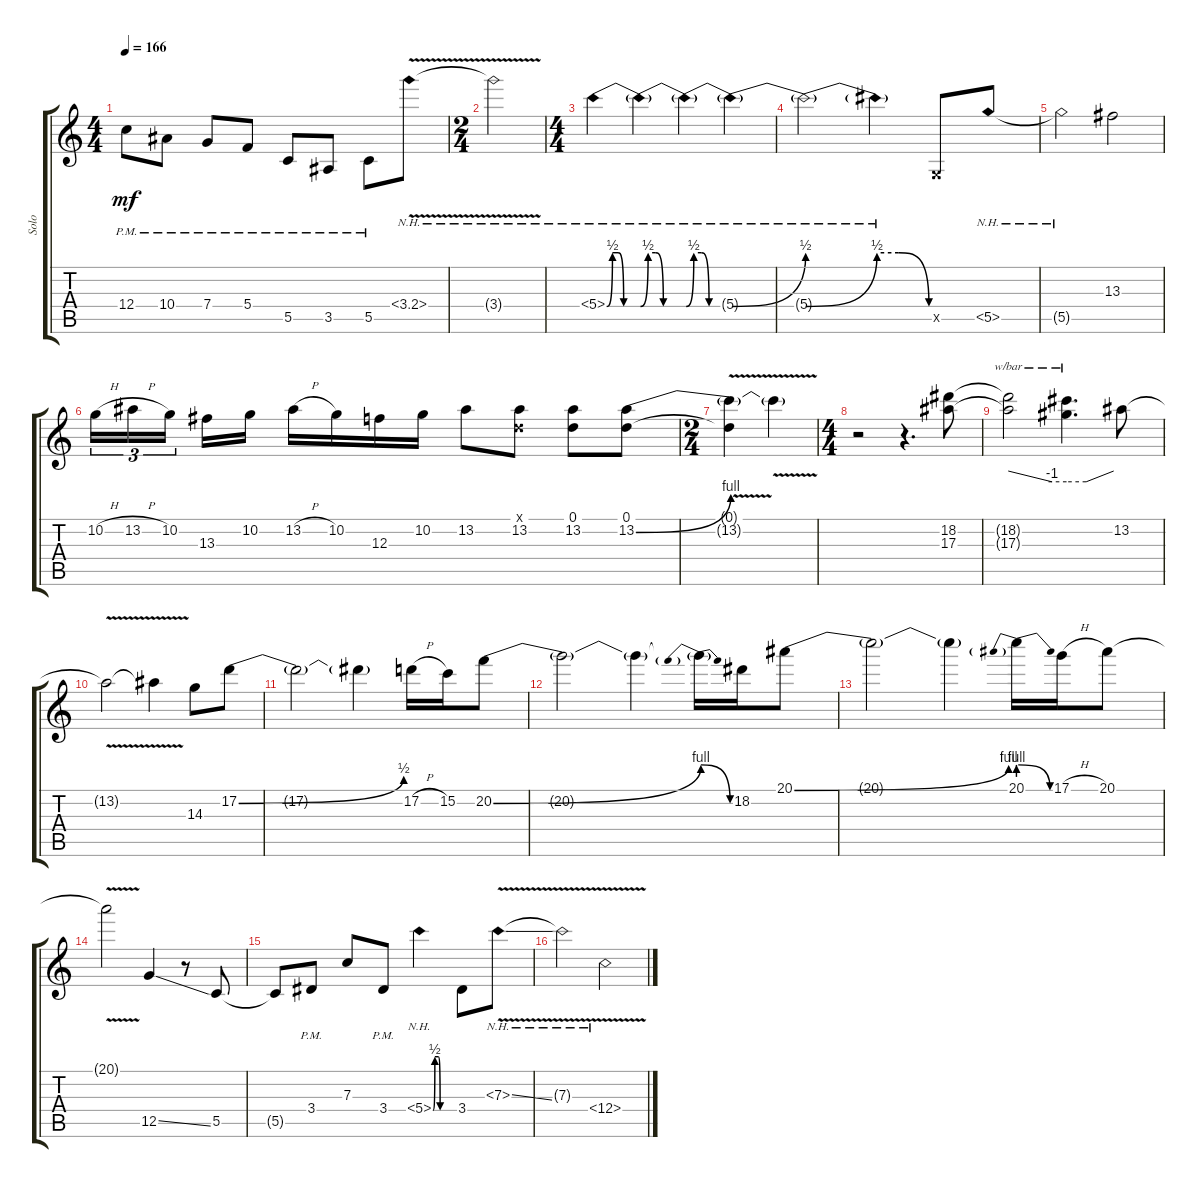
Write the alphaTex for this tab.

\track ("Solo" "Solo") {instrument distortionguitar}
\staff {score tabs}
\tuning (D4 A3 F3 C3 G2 C2) {hide}
\ts (4 4)
\tempo 166
\clef g2
\ks c
12.4{pm}.8{dy mf} 10.4{pm}.8 7.4{pm}.8 5.4{pm}.8 5.5{pm}.8 3.5{pm}.8 5.5{pm}.8 3.4{nh v}.8 |
\ts (2 4)
3.4{nh v t}.2 |
\ts (4 4)
5.4{be (custom 0 0 10 2 20 2 30 0 60 0) nh}.4 5.4{be (custom 0 0 10 2 20 2 30 0 60 0) nh t}.4 5.4{be (custom 0 0 10 2 20 2 30 0 60 0) nh t}.4 5.4{be (bend 0 0 60 2) nh t}.4 |
5.4{be (bend 0 0 60 2) nh t}.2 5.4{be (custom 0 2 25 2 60 0 60 0) nh t}.4 0.5{x}.8 5.5{nh}.8 |
5.5{nh t}.2 13.3.2 |
10.2{h}.16{tu (3 2)} 13.2{h}.16{tu (3 2)} 10.2.16{tu (3 2)} 13.3.16 10.2.16 13.2{h}.16 10.2.16 12.3.16 10.2.16 13.2.8 (0.1{x} 13.2).8 (0.1 13.2).8 (0.1 13.2{be (bend 0 0 60 4)}).8 |
\ts (2 4)
(0.1{t} 13.2{v t}).4 13.2{v t}.4 |
\ts (4 4)
r.2 r.4{d} (18.2 17.3).8 |
(18.2{t} 17.3{t}).2{tbe (custom default 0 0 45 -4 60 -4)} (18.2{t} 17.3{t}).4{d tbe (custom default 0 -4 25 -4 60 0)} 13.2.8 |
13.2{v t}.2 13.2{t}.4 14.3.8 17.2{be (bend 0 0 60 2)}.8 |
17.2{t}.2 17.2{t}.4 17.2{h}.16 15.2.16 20.2{be (bend 0 0 60 4)}.8 |
20.2{t}.2 20.2{t}.4 20.2{be (prebendrelease 0 4 60 0) t}.16 18.2.16 20.1{be (bend 0 0 60 4)}.8 |
20.1{t}.2 20.1{t}.4 20.1{be (prebendrelease 0 4 60 0)}.16 17.1{h}.16 20.1.8 |
20.1{v t}.2 12.5{ss}.4 r.8 5.5.8 |
5.5{t}.8 3.4{pm}.8 7.3.8 3.4{pm}.8 5.4{be (custom 0 0 5 2 15 2 20 0 60 0) nh}.4 3.4.8 7.3{nh v ss}.8 |
7.3{nh v t}.2 12.4{nh v}.2
